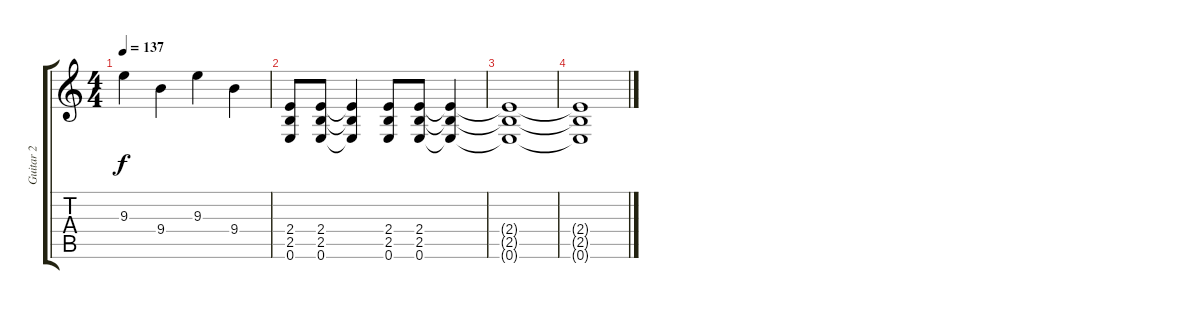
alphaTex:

\track ("Guitar 2" "Guitar 2") {instrument distortionguitar}
\staff {score tabs}
\tuning (E4 B3 G3 D3 A2 E2) {hide}
\ts (4 4)
\tempo 137
\clef g2
\ks c
9.3.4{dy f} 9.4.4 9.3.4 9.4.4 |
(2.4 2.5 0.6).8 (2.4 2.5 0.6).8 (2.4{t} 2.5{t} 0.6{t}).4 (2.4 2.5 0.6).8 (2.4 2.5 0.6).8 (2.4{t} 2.5{t} 0.6{t}).4 |
(2.4{t} 2.5{t} 0.6{t}).1 |
(2.4{t} 2.5{t} 0.6{t}).1
